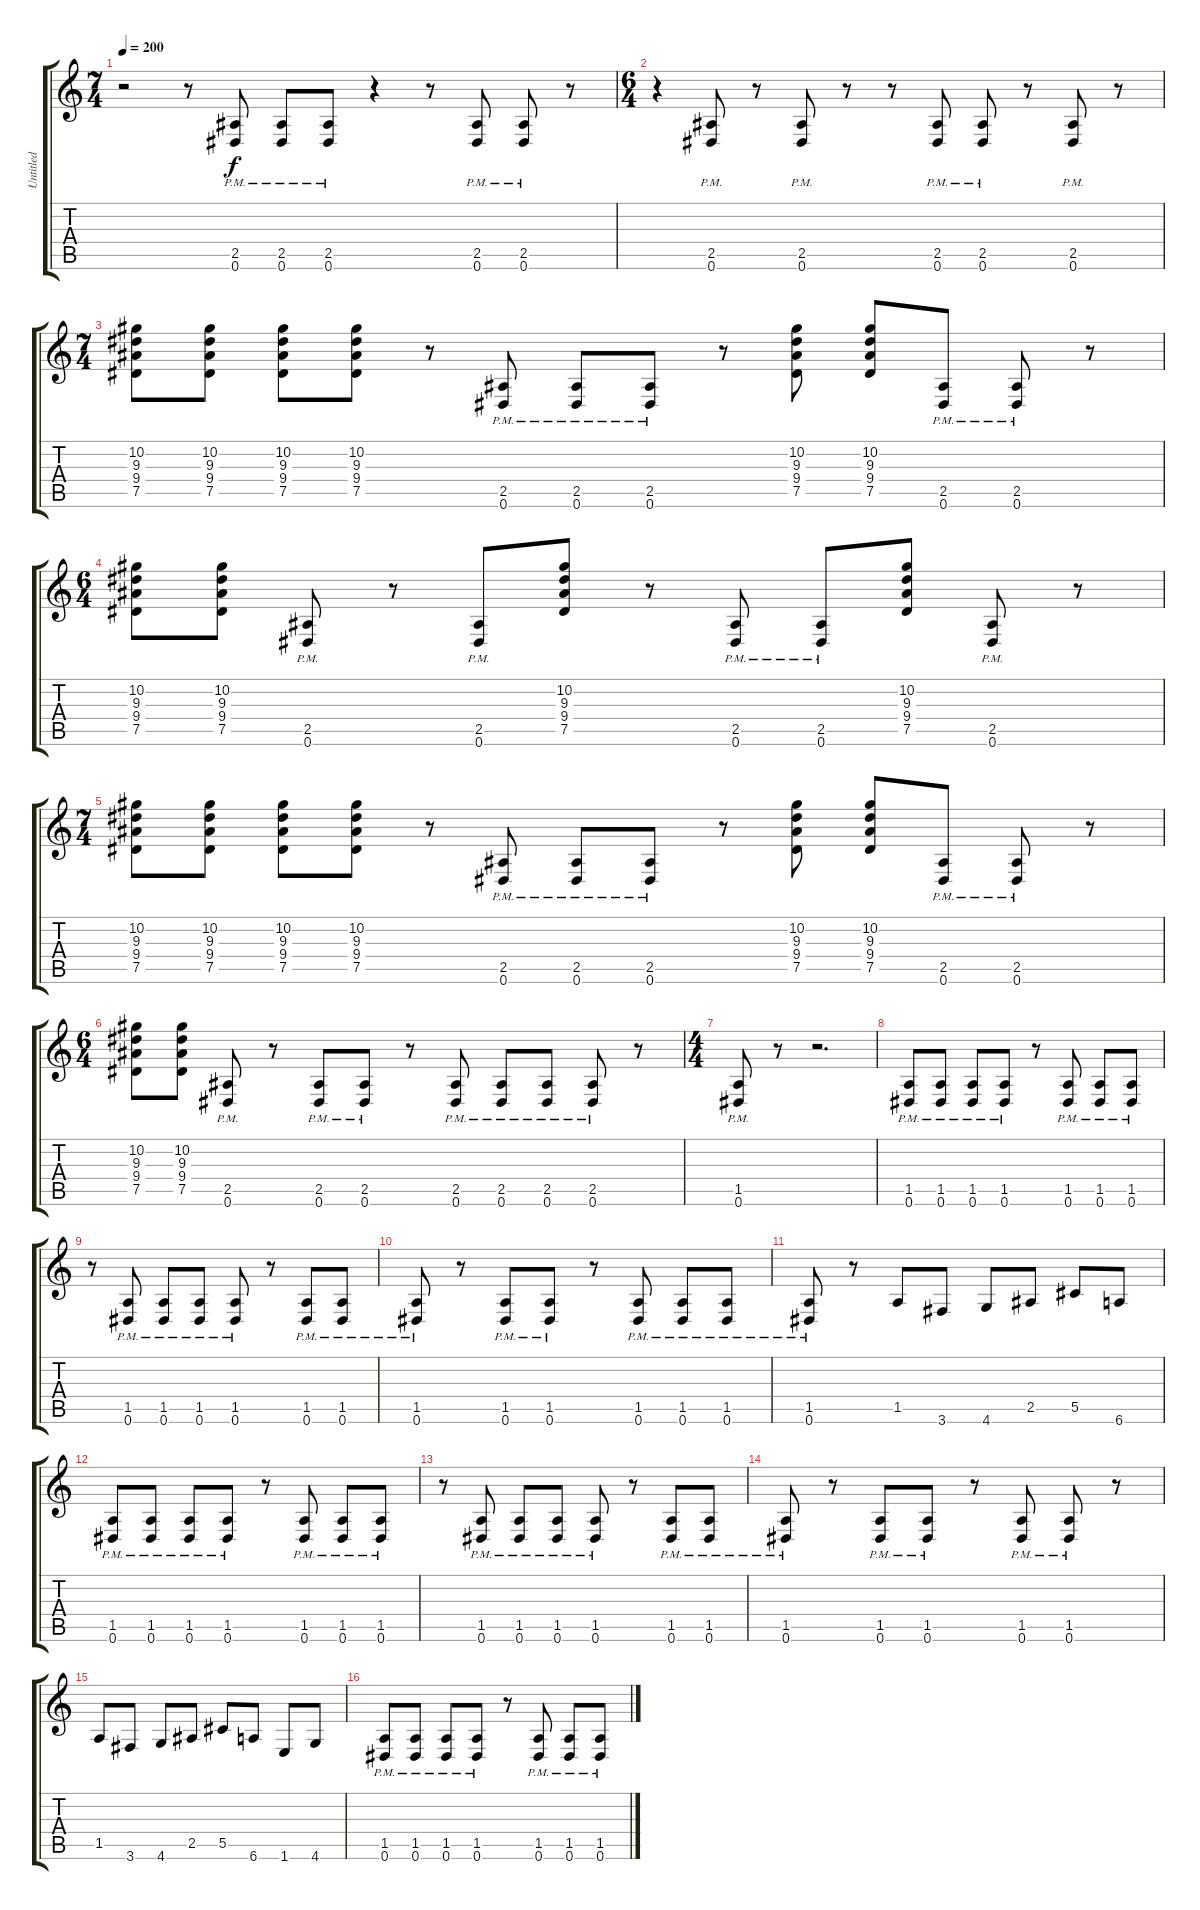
\track ("Untitled" "Untitled") {instrument overdrivenguitar}
\staff {score tabs}
\tuning (Eb4 Bb3 Gb3 Db3 Ab2 Eb2) {hide}
\ts (7 4)
\tempo 200
\clef g2
\ks c
r.2{dy f} r.8 (2.5{pm} 0.6{pm}).8 (2.5{pm} 0.6{pm}).8 (2.5{pm} 0.6{pm}).8 r.4 r.8 (2.5{pm} 0.6{pm}).8 (2.5{pm} 0.6{pm}).8 r.8 |
\ts (6 4)
r.4 (2.5{pm} 0.6{pm}).8 r.8 (2.5{pm} 0.6{pm}).8 r.8 r.8 (2.5{pm} 0.6{pm}).8 (2.5{pm} 0.6{pm}).8 r.8 (2.5{pm} 0.6{pm}).8 r.8 |
\ts (7 4)
(10.2 9.3 9.4 7.5).8 (10.2 9.3 9.4 7.5).8 (10.2 9.3 9.4 7.5).8 (10.2 9.3 9.4 7.5).8 r.8 (2.5{pm} 0.6{pm}).8 (2.5{pm} 0.6{pm}).8 (2.5{pm} 0.6{pm}).8 r.8 (10.2 9.3 9.4 7.5).8 (10.2 9.3 9.4 7.5).8 (2.5{pm} 0.6{pm}).8 (2.5{pm} 0.6{pm}).8 r.8 |
\ts (6 4)
(10.2 9.3 9.4 7.5).8 (10.2 9.3 9.4 7.5).8 (2.5{pm} 0.6{pm}).8 r.8 (2.5{pm} 0.6{pm}).8 (10.2 9.3 9.4 7.5).8 r.8 (2.5{pm} 0.6{pm}).8 (2.5{pm} 0.6{pm}).8 (10.2 9.3 9.4 7.5).8 (2.5{pm} 0.6{pm}).8 r.8 |
\ts (7 4)
(10.2 9.3 9.4 7.5).8 (10.2 9.3 9.4 7.5).8 (10.2 9.3 9.4 7.5).8 (10.2 9.3 9.4 7.5).8 r.8 (2.5{pm} 0.6{pm}).8 (2.5{pm} 0.6{pm}).8 (2.5{pm} 0.6{pm}).8 r.8 (10.2 9.3 9.4 7.5).8 (10.2 9.3 9.4 7.5).8 (2.5{pm} 0.6{pm}).8 (2.5{pm} 0.6{pm}).8 r.8 |
\ts (6 4)
(10.2 9.3 9.4 7.5).8 (10.2 9.3 9.4 7.5).8 (2.5{pm} 0.6{pm}).8 r.8 (2.5{pm} 0.6{pm}).8 (2.5{pm} 0.6{pm}).8 r.8 (2.5{pm} 0.6{pm}).8 (2.5{pm} 0.6{pm}).8 (2.5{pm} 0.6{pm}).8 (2.5{pm} 0.6{pm}).8 r.8 |
\ts (4 4)
(1.5{pm} 0.6{pm}).8 r.8 r.2{d} |
(1.5{pm} 0.6{pm}).8 (1.5{pm} 0.6{pm}).8 (1.5{pm} 0.6{pm}).8 (1.5{pm} 0.6{pm}).8 r.8 (1.5{pm} 0.6{pm}).8 (1.5{pm} 0.6{pm}).8 (1.5{pm} 0.6{pm}).8 |
r.8 (1.5{pm} 0.6{pm}).8 (1.5{pm} 0.6{pm}).8 (1.5{pm} 0.6{pm}).8 (1.5{pm} 0.6{pm}).8 r.8 (1.5{pm} 0.6{pm}).8 (1.5{pm} 0.6{pm}).8 |
(1.5{pm} 0.6{pm}).8 r.8 (1.5{pm} 0.6{pm}).8 (1.5{pm} 0.6{pm}).8 r.8 (1.5{pm} 0.6{pm}).8 (1.5{pm} 0.6{pm}).8 (1.5{pm} 0.6{pm}).8 |
(1.5{pm} 0.6{pm}).8 r.8 1.5.8 3.6.8 4.6.8 2.5.8 5.5.8 6.6.8 |
(1.5{pm} 0.6{pm}).8 (1.5{pm} 0.6{pm}).8 (1.5{pm} 0.6{pm}).8 (1.5{pm} 0.6{pm}).8 r.8 (1.5{pm} 0.6{pm}).8 (1.5{pm} 0.6{pm}).8 (1.5{pm} 0.6{pm}).8 |
r.8 (1.5{pm} 0.6{pm}).8 (1.5{pm} 0.6{pm}).8 (1.5{pm} 0.6{pm}).8 (1.5{pm} 0.6{pm}).8 r.8 (1.5{pm} 0.6{pm}).8 (1.5{pm} 0.6{pm}).8 |
(1.5{pm} 0.6{pm}).8 r.8 (1.5{pm} 0.6{pm}).8 (1.5{pm} 0.6{pm}).8 r.8 (1.5{pm} 0.6{pm}).8 (1.5{pm} 0.6{pm}).8 r.8 |
1.5.8 3.6.8 4.6.8 2.5.8 5.5.8 6.6.8 1.6.8 4.6.8 |
(1.5{pm} 0.6{pm}).8 (1.5{pm} 0.6{pm}).8 (1.5{pm} 0.6{pm}).8 (1.5{pm} 0.6{pm}).8 r.8 (1.5{pm} 0.6{pm}).8 (1.5{pm} 0.6{pm}).8 (1.5{pm} 0.6{pm}).8
